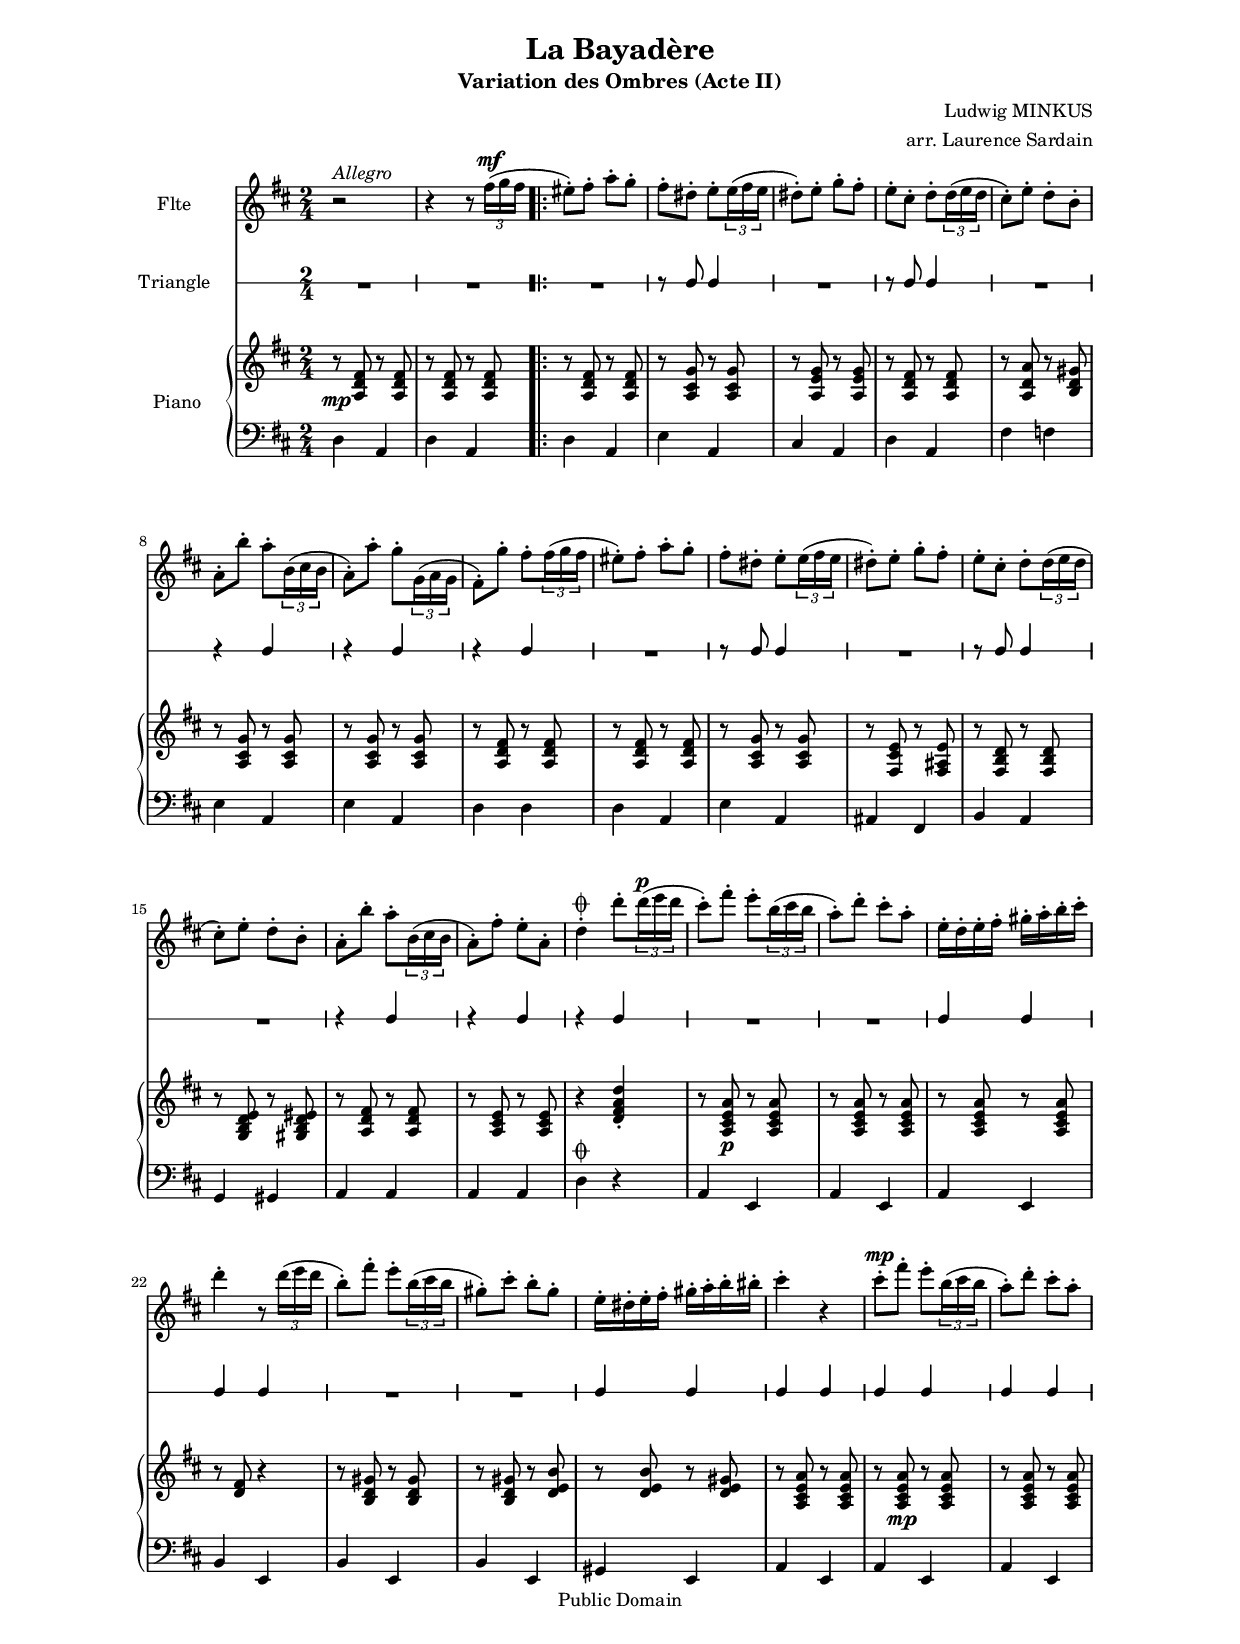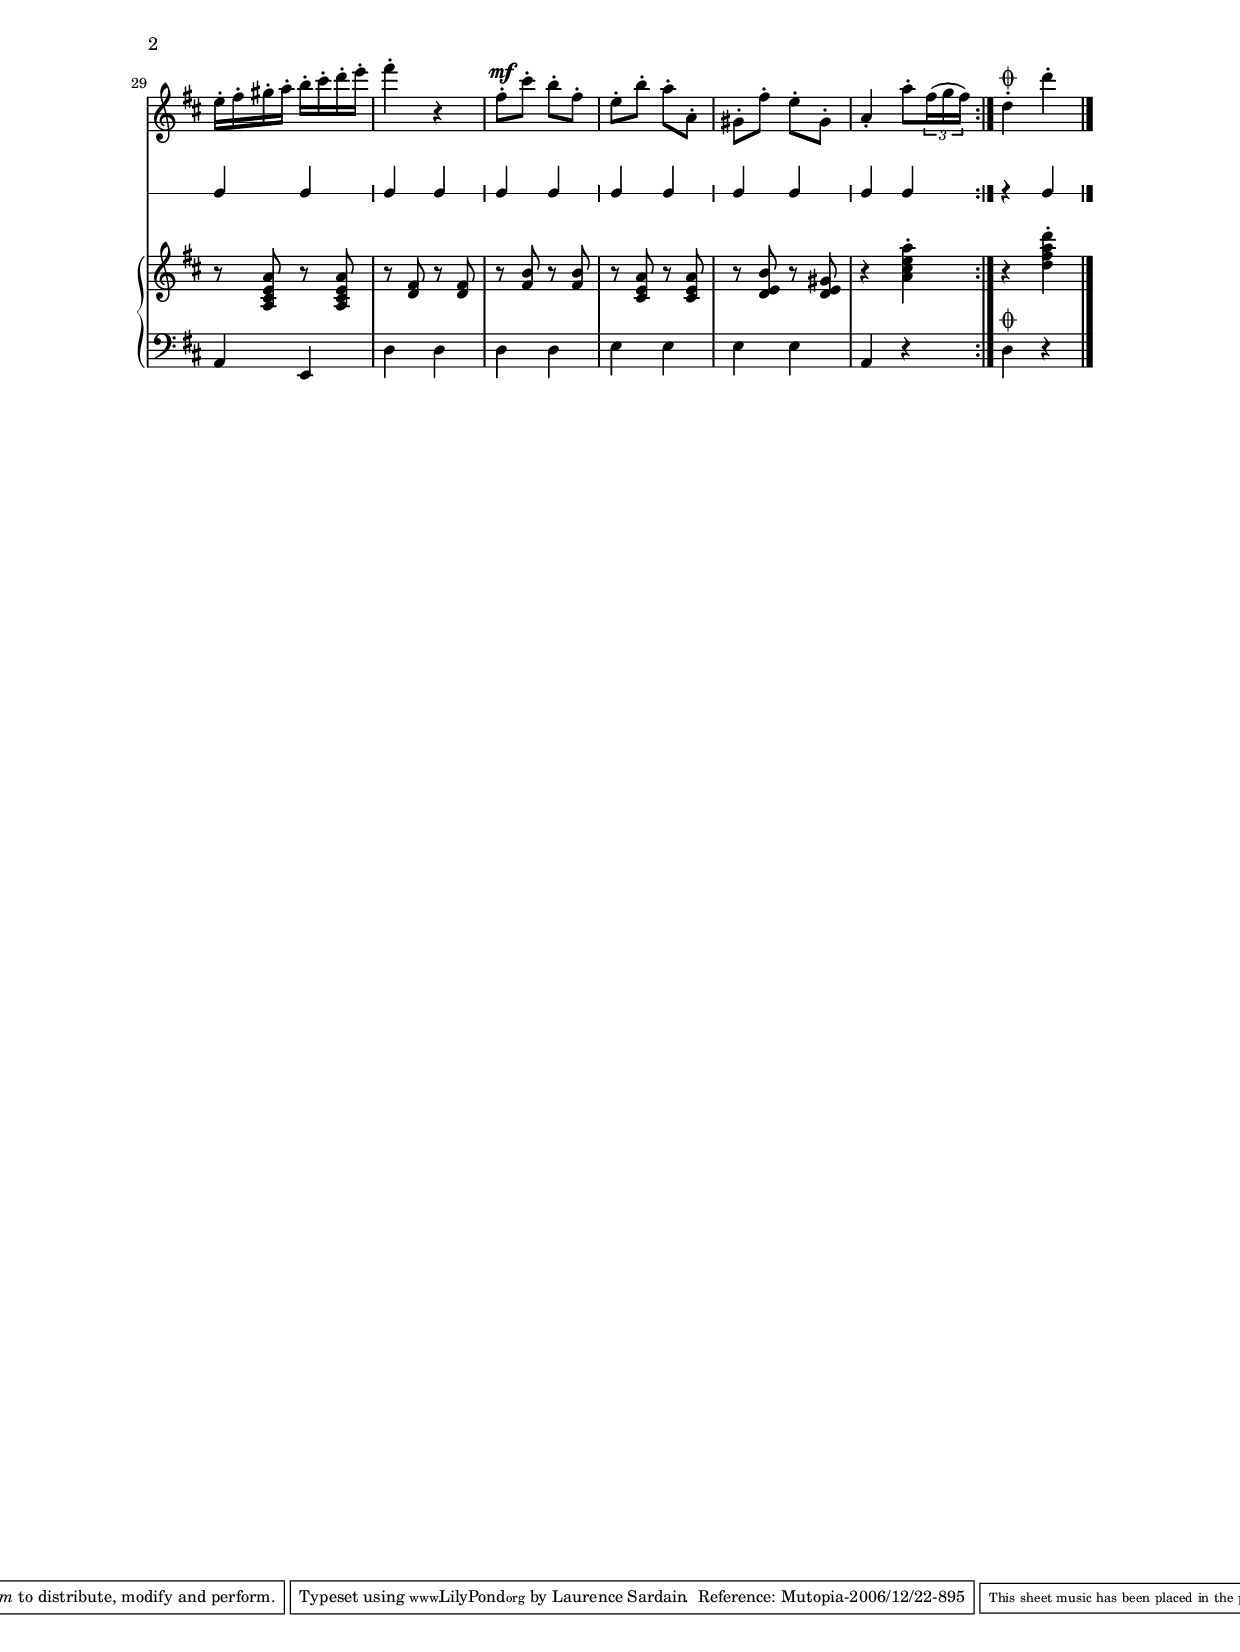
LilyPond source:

\version "2.10.0"
\include "catalan.ly" 
#(set-global-staff-size 16)

\header {
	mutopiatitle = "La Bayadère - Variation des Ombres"
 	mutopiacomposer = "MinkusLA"
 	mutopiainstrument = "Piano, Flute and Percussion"
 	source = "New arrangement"
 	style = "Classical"
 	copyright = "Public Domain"
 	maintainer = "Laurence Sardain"
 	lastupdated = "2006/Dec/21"
	title = "La Bayadère"
	subtitle = "Variation des Ombres (Acte II)"
	composer = "Ludwig MINKUS"
	arranger = "arr. Laurence Sardain"
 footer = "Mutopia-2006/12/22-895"
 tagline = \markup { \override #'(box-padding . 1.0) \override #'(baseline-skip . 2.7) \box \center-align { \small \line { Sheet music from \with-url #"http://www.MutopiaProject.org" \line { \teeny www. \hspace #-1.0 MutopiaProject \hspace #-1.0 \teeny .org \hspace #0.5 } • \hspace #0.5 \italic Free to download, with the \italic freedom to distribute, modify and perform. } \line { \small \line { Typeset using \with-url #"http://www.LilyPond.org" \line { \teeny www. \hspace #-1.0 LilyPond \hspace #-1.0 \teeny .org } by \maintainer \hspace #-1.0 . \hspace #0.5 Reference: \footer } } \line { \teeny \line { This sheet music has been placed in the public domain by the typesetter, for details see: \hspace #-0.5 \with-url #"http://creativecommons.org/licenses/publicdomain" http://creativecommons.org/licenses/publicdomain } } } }
}

flute = \relative do'' {
	\clef treble
	\key re\major
	\time 2/4
	\dynamicUp
	r2^\markup { \italic Allegro } |
	r4 r8 \times 2/3 { fad16(\mf sol fad } |
	\repeat volta 2 { mid8)-. fad-. la-. sol-. |
	fad-. red-. mi-. \times 2/3 { mi16( fad mi } |
	red8)-. mi-. sol-. fad-. |
	mi-. dod-. re-. \times 2/3 { re16( mi re } |
	dod8)-. mi-. re-. si-. |
	la-. si'-. la-. \times 2/3 { si,16( dod si } |
	la8-.) la'-. sol-. \times 2/3 { sol,16( la sol } |
	fad8-.) sol'-. fad-. \times 2/3 { fad16( sol fad } |
	mid8)-. fad-. la-. sol-. |
	fad-. red-. mi-. \times 2/3 { mi16( fad mi } |
	red8)-. mi-. sol-. fad-. |
	mi-. dod-. re-. \times 2/3 { re16( mi re } |
	dod8)-. mi-. re-. si-. |
	la-. si'-.
	 la-. \times 2/3 { si,16( dod si } 
	la8-.) fad'-. mi-. la,-. |
	re4-.-\coda re'8-. \times 2/3 { re16(^\p mi re } |
	%deuxième partie
	dod8-.) fad-. mi-. \times 2/3 { si16( dod si }  |
	la8-.) re-. dod-. la-. |
	mi16-. re-. mi -. fad-. sold-. la -. si -. dod-. |
	re4-. r8 \times 2/3 { re16( mi re } |
	si8-.) fad'-. mi-. \times 2/3 { si16( dod si } |
	sold8)-. dod-. si-. sold-. |
	mi16-. red-. mi-. fad-. sold-. la -. si-. sid-. |
	dod4-. r|
	dod8-.\mp fad-. mi-. \times 2/3 { si16( dod si }  |
	la8-.) re-. dod-. la-. |
	mi16-. fad-. sold-. la-. si-. dod-. re-. mi-. |
	fad4-. r |
	fad,8-.\mf dod'-. si-. fad-. |
	mi-. si'-. la-. la,-.|
	sold-. fad'-. mi-. sold,-. |
	la4-. la'8-. \times 2/3 { fad16( sol fad) } } |
	re4-.-\coda re'-.\bar"|."
}

triangle =  \relative do'{
	\time 2/4
	R2 |
	R2 |
	R2 |
	r8 do do4 |
	R2 |
	r8 do8 do4 | 
	R2 |
	r4 do4 |
	r do |
	r do |
	R2 |
	r8 do do4 |
	R2
	r8 do8 do4 |
	R2 |
	r4 do |
	r do |
	r do |
	%deuxième partie
	R2 |
	R2 |
	do 4 do |
	do do |
	R2 |
	R2 |
	do 4 do |
	do do |
	do 4 do |
	do do |
	do 4 do |
	do do |
	do 4 do |
	do do |
	do 4 do |
	do do |
	r4 do |
}

uppera = \relative do' { 
	\clef treble
	\key re\major
	\time 2/4
	r8\mp <la re fad>8 r <la re fad>8 |
	r8 <la re fad>8 r <la re fad>8 |
	r8 <la re fad>8 r <la re fad>8 |
	r8 <la dod sol'>8 r <la dod sol'>8 |
	r8 <la mi' sol>8 r <la mi' sol>8 |
	r8 <la re fad>8 r <la re fad>8 |
	r8 <la re la'>8 r <si re sold>8 |
	r8 <la dod sol'>8 r <la dod sol'>8 |
	r8 <la dod sol'>8 r <la dod sol'>8 |
	r8 <la re fad>8 r <la re fad>8 |
	%reprise
	r8 <la re fad>8 r <la re fad>8 |
	r8 <la dod sol'>8 r <la dod sol'>8 |
	r <fad dod' mi> r <fad lad mi'> |
	r <fad si re> r <fad si re> |
	r <sol si re mi> r <sold si re mid> |
	r8 <la re fad>8 r8 <la re fad>8 |
	r <la dod mi>8 r <la dod mi>8 |
	r4 <re fad la re>-. |
	%deuxième partie
	r8 <la dod mi la>\p r8 <la dod mi la> |
	r8 <la dod mi la> r8 <la dod mi la> |
	r8 <la dod mi la> r8 <la dod mi la> |
	r <re fad> r4 |
	r8 <si re sold> r8 <si re sold> |
	r8 <si re sold> r8 <re mi si'> |
	r <re mi si'> r <re mi sold> |
	r8 <la dod mi la> r8 <la dod mi la> |
	r8 <la dod mi la>\mp r8 <la dod mi la> |
	r8 <la dod mi la> r8 <la dod mi la> |
	r8 <la dod mi la> r8 <la dod mi la> |
	r <re fad> r <re fad> |
	r <fad si> r <fad si> |
	r8 <dod mi la> r8 <dod mi la> |
	r <re mi si'> r <re mi sold> |
	r4 <la' dod mi la>4-. |
	r <re fad la re>-.\bar"|."
}
     
lowera = \relative do {
	\clef bass
	\key re\major
	\time 2/4
	re4 la |
	re la |
	re la |
	mi' la, |
	dod la |
	re la |
	fad' fa |
	mi la, |
	mi' la, |
	re re |
	%reprise
	re la |
	mi' la, |
	lad fad |
	si la |
	sol sold |
	la la |
	la la |
	re4-\coda r4 |
	%deuxième partie
	la mi |
	la mi |
	la mi |
	si' mi, |
	si' mi, |
	si' mi, |
	sold mi 
	la mi |
	la mi |
	la mi |
	la mi |
	re' re |
	re re  |
	mi mi |
	mi mi |
	la, r |
	re-\coda r\bar"|."
	
}

     
\score {<<
	\context Staff = flute <<
		\set Staff.instrumentName = "Flte  "
		\flute
		>>
	\context RhythmicStaff = triangle <<
		\set Staff.instrumentName = "Triangle  "
		\triangle
		>>
	\context PianoStaff = prima <<
		\set PianoStaff.instrumentName = "Piano "
		\context Staff = uppera \uppera
		\context Staff = lowera \lowera
	>>
	>>
	\layout { }
	\midi { 
		\context {
      			\Score
      			tempoWholesPerMinute = #(ly:make-moment 72 4)
      		}
      	}
}

\paper {
	top-margin = 1.5\cm
	bottom-margin = 1.5\cm
	left-margin = 2.5\cm
	line-width = 16.0\cm
} 
